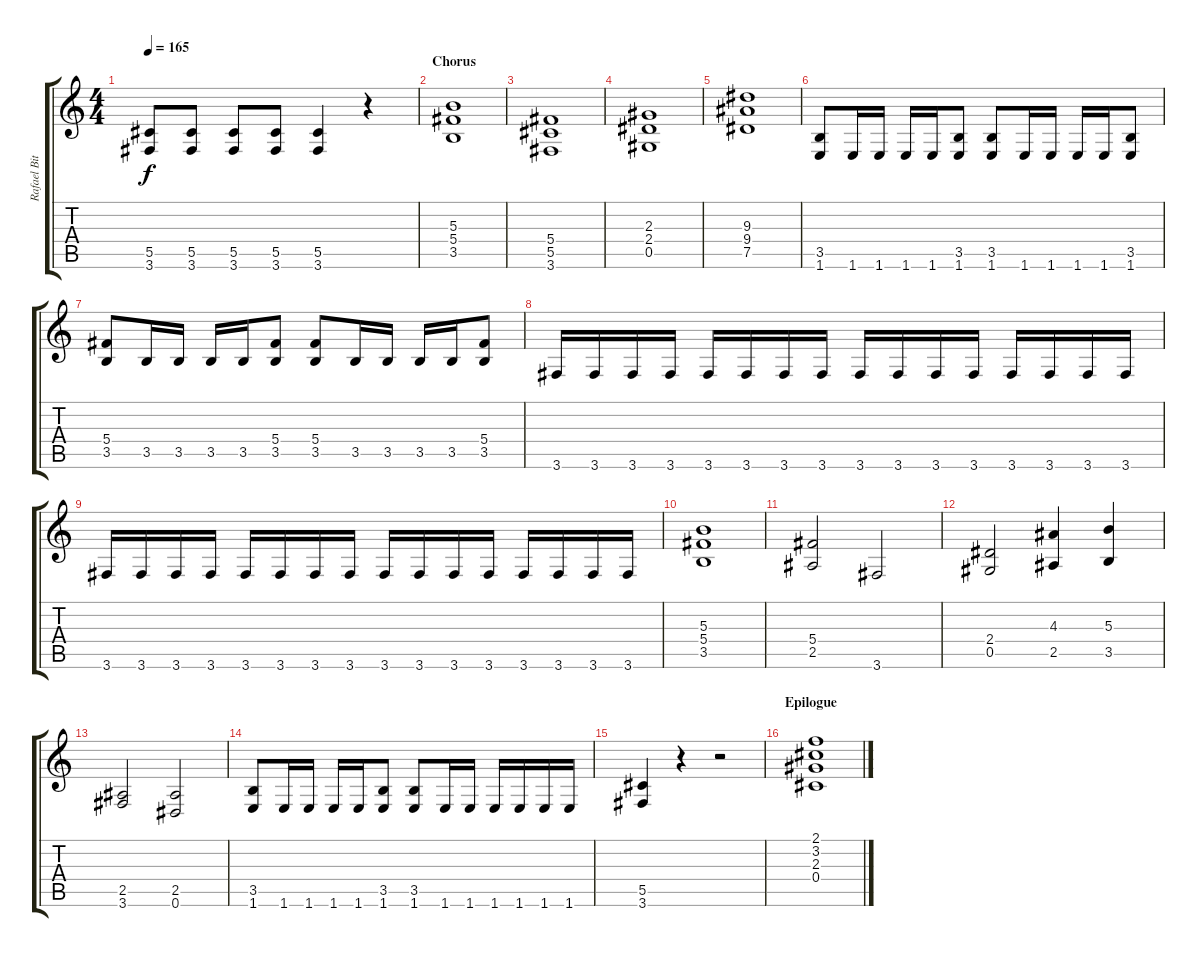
\track ("Rafael Bittencourt" "Rafael Bit") {instrument distortionguitar}
\staff {score tabs}
\tuning (Eb4 Bb3 Gb3 Db3 Ab2 Eb2) {hide}
\ts (4 4)
\tempo 165
\clef g2
\ks c
(5.5 3.6).8{dy f} (5.5 3.6).8 (5.5 3.6).8 (5.5 3.6).8 (5.5 3.6).4 r.4 |
\section ("" "Chorus")
(5.3 5.4 3.5).1 |
(5.4 5.5 3.6).1 |
(2.3 2.4 0.5).1 |
(9.3 9.4 7.5).1 |
(3.5 1.6).8 1.6.16 1.6.16 1.6.16 1.6.16 (3.5 1.6).8 (3.5 1.6).8 1.6.16 1.6.16 1.6.16 1.6.16 (3.5 1.6).8 |
(5.4 3.5).8 3.5.16 3.5.16 3.5.16 3.5.16 (5.4 3.5).8 (5.4 3.5).8 3.5.16 3.5.16 3.5.16 3.5.16 (5.4 3.5).8 |
3.6.16 3.6.16 3.6.16 3.6.16 3.6.16 3.6.16 3.6.16 3.6.16 3.6.16 3.6.16 3.6.16 3.6.16 3.6.16 3.6.16 3.6.16 3.6.16 |
3.6.16 3.6.16 3.6.16 3.6.16 3.6.16 3.6.16 3.6.16 3.6.16 3.6.16 3.6.16 3.6.16 3.6.16 3.6.16 3.6.16 3.6.16 3.6.16 |
(5.3 5.4 3.5).1 |
(5.4 2.5).2 3.6.2 |
(2.4 0.5).2 (4.3 2.5).4 (5.3 3.5).4 |
(2.5 3.6).2 (2.5 0.6).2 |
(3.5 1.6).8 1.6.16 1.6.16 1.6.16 1.6.16 (3.5 1.6).8 (3.5 1.6).8 1.6.16 1.6.16 1.6.16 1.6.16 1.6.16 1.6.16 |
(5.5 3.6).4 r.4 r.2 |
\section ("" "Epilogue")
(2.1 3.2 2.3 0.4).1
